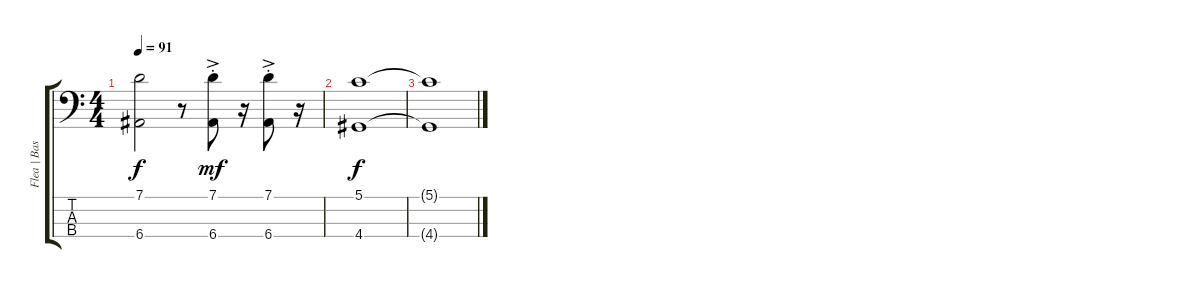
\track ("Flea | Bass" "Flea | Bas") {instrument electricbassfinger}
\staff {score tabs}
\tuning (G2 D2 A1 E1) {hide}
\ts (4 4)
\tempo 91
\clef f4
\ks c
(7.1 6.4).2{dy f} r.8 (7.1{ac st} 6.4{ac st}).8{dy mf} r.16 (7.1{ac st} 6.4{ac st}).8 r.16 |
(5.1 4.4).1{dy f} |
(5.1{t} 4.4{t}).1
